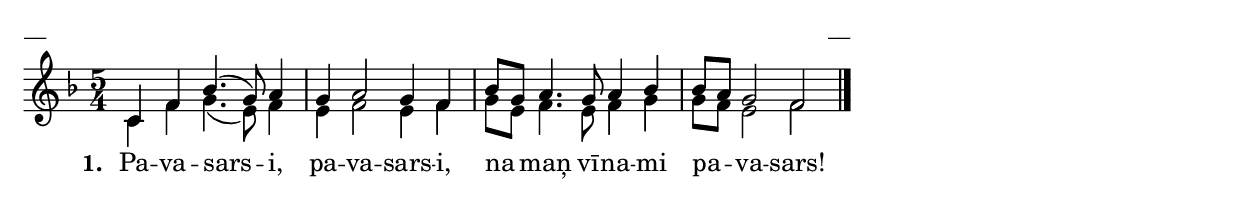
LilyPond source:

\version "2.13.18"

\paper {
line-width = 14\cm
left-margin = 0.4\cm
between-system-padding = 0.1\cm
between-system-space = 0.1\cm
}
% SBTZK, p.23
\layout {
indent = #0
ragged-last = ##f
}


voiceA = \relative c' {
\clef "treble"
\key f \major
\time 5/4
c4 f bes4. (g8) a4 | g4 a2 g4 f |
bes8 [g] a4. g8 a4 bes | bes8 [a] g2 f \bar"|."
}

lyricA = \lyricmode {
\set stanza = "1. "
Pa -- va -- sars -- i, pa -- va -- sars -- i, na maņ vī -- na -- mi pa -- va -- sars!
}

voiceB = \relative c' {
\clef "treble"
\key f \major
\time 5/4
c4 f g4. (e8) f4 | e f2 e4 f |
g8 [e] f4. e8 f4 g | g8 [f] e2 f \bar"|."
}

fullScore = <<
%\new ChordNames { \chordsA }
\new Staff {
<<
\new Voice = "voiceA" { \voiceOne \autoBeamOff \voiceA }
\lyricsto "voiceA" \new Lyrics  \lyricA
\new Voice = "voiceB" { \voiceTwo \autoBeamOff \voiceB }
>>
}
>>



\score {
\fullScore
\header { piece = "__" opus = "__" }
}
\markup { \with-color #(x11-color 'white) \sans \smaller "__" }
\score {
\unfoldRepeats
\fullScore
\midi {
\context { \Staff \remove "Staff_performer" }
\context { \Voice \consists "Staff_performer" }
}
}


